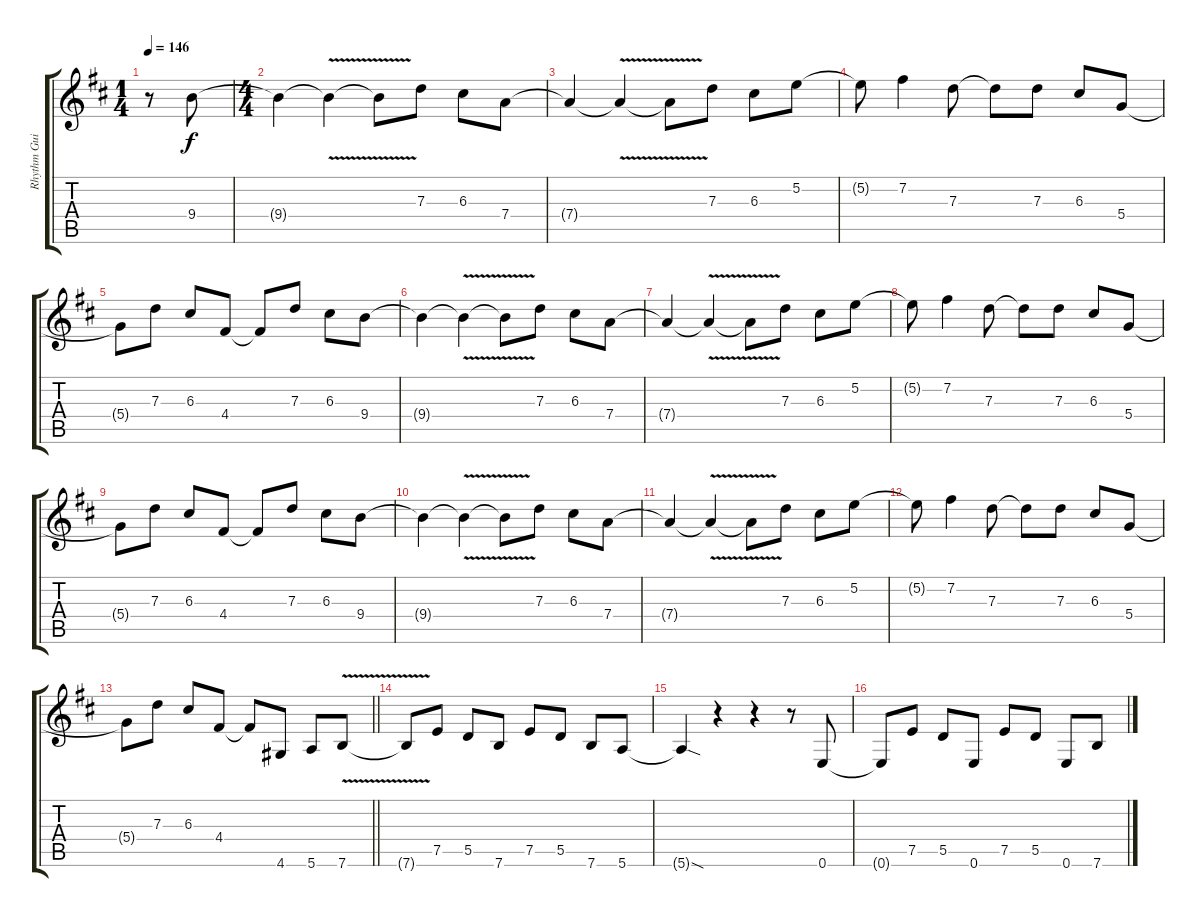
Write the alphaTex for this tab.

\track ("Rhythm Guitar" "Rhythm Gui") {instrument distortionguitar}
\staff {score tabs}
\tuning (E4 B3 G3 D3 A2 E2) {hide}
\ts (1 4)
\tempo 146
\clef g2
\ks d
r.8{dy f instrument distortionguitar} 9.4.8 |
\ts (4 4)
9.4{t}.4 9.4{v t}.4 9.4{v t}.8 7.3.8 6.3.8 7.4.8 |
7.4{t}.4 7.4{v t}.4 7.4{v t}.8 7.3.8 6.3.8 5.2.8 |
5.2{t}.8 7.2.4 7.3.8 7.3{t}.8 7.3.8 6.3.8 5.4.8 |
5.4{t}.8 7.3.8 6.3.8 4.4.8 4.4{t}.8 7.3.8 6.3.8 9.4.8 |
9.4{t}.4 9.4{v t}.4 9.4{v t}.8 7.3.8 6.3.8 7.4.8 |
7.4{t}.4 7.4{v t}.4 7.4{v t}.8 7.3.8 6.3.8 5.2.8 |
5.2{t}.8 7.2.4 7.3.8 7.3{t}.8 7.3.8 6.3.8 5.4.8 |
5.4{t}.8 7.3.8 6.3.8 4.4.8 4.4{t}.8 7.3.8 6.3.8 9.4.8 |
9.4{t}.4 9.4{v t}.4 9.4{v t}.8 7.3.8 6.3.8 7.4.8 |
7.4{t}.4 7.4{v t}.4 7.4{v t}.8 7.3.8 6.3.8 5.2.8 |
5.2{t}.8 7.2.4 7.3.8 7.3{t}.8 7.3.8 6.3.8 5.4.8 |
\barLineRight lightlight
5.4{t}.8 7.3.8 6.3.8 4.4.8 4.4{t}.8 4.6.8 5.6.8 7.6{v}.8 |
7.6{v t}.8 7.5.8 5.5.8 7.6.8 7.5.8 5.5.8 7.6.8 5.6.8 |
5.6{sod t}.4 r.4 r.4 r.8 0.6.8 |
0.6{t}.8 7.5.8 5.5.8 0.6.8 7.5.8 5.5.8 0.6.8 7.6.8
